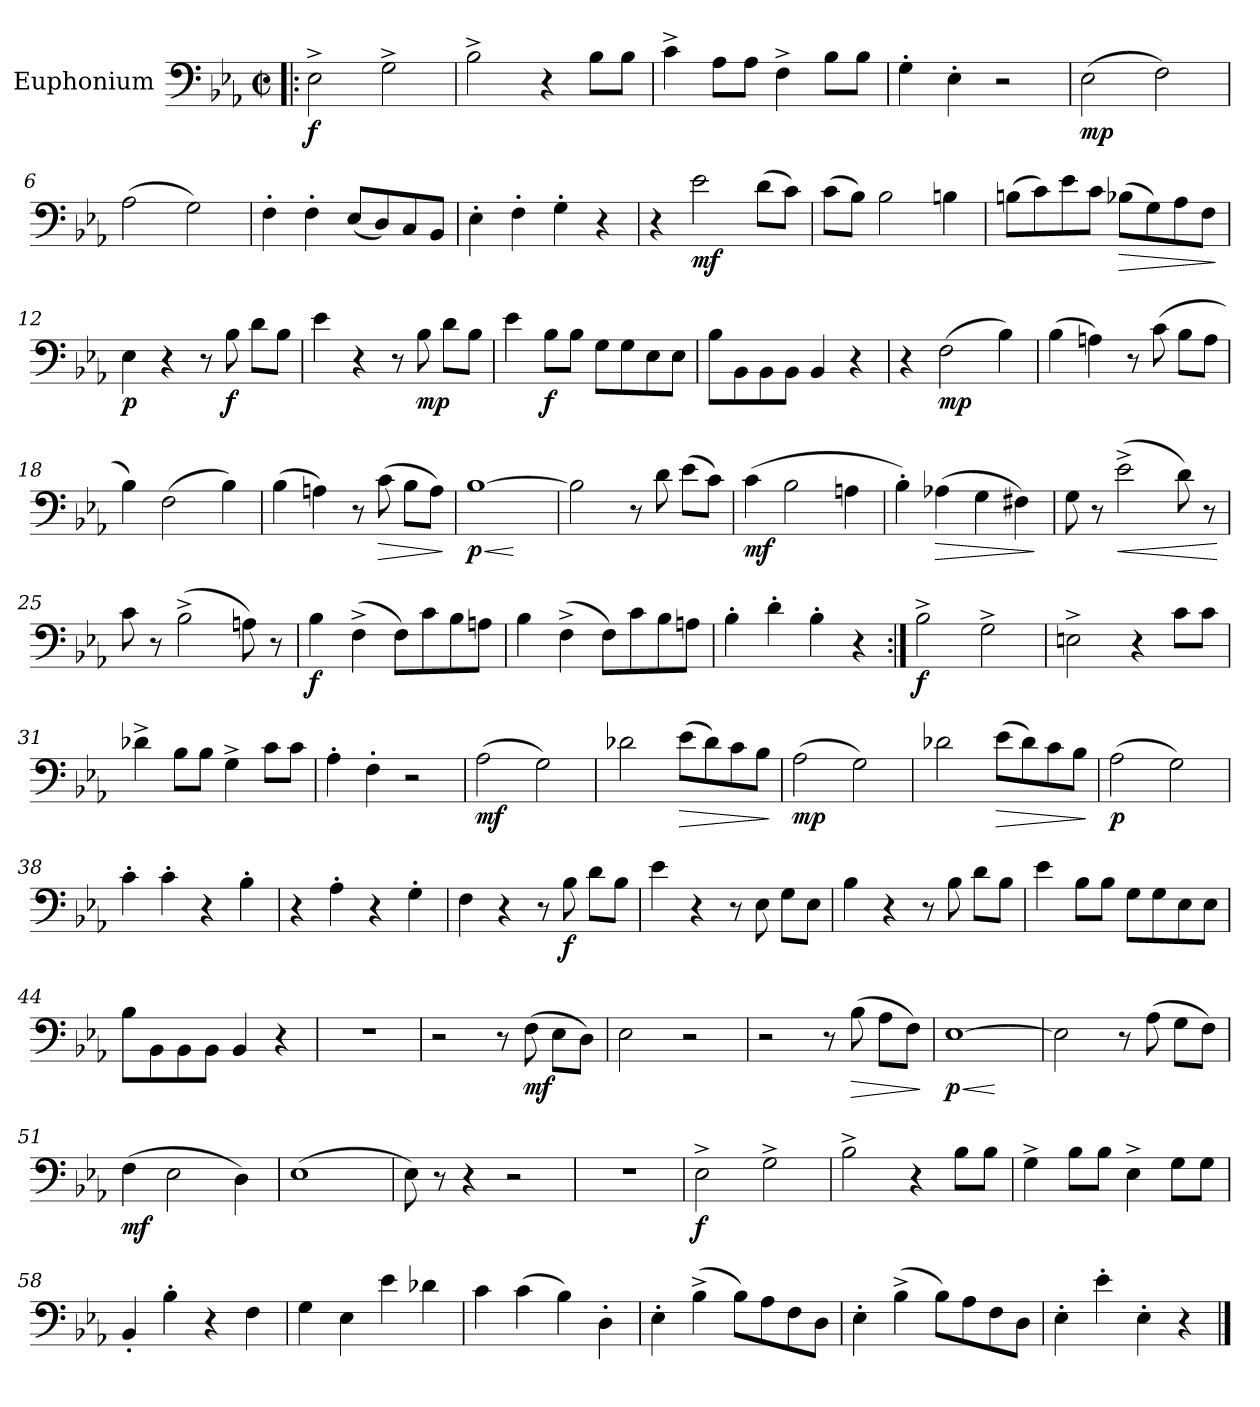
**kern	**dynam
*part1	*part1
*staff1	*staff1
*I"Euphonium	*
*I'Euph.	*
*clefF4	*
*k[b-e-a-]	*
*M2/2	*
*met(c|)	*
*MM144	*
=1!|:	=1!|:
!	!LO:DY:b
2E-^\	f
2G^\	.
=2	=2
2B-^\	.
4r	.
8B-\L	.
8B-\J	.
=3	=3
4c^\	.
8A-\L	.
8A-\J	.
4F^\	.
8B-\L	.
8B-\J	.
=4	=4
4G'\	.
4E-'\	.
2r	.
=5	=5
!	!LO:DY:b
(2E-\	mp
2F\)	.
=6	=6
(2A-\	.
2G\)	.
!!LO:LB:g=z
=7	=7
4F'\	.
4F'\	.
(8E-/L	.
8D/)	.
8C/	.
8BB-/J	.
=8	=8
4E-'\	.
4F'\	.
4G'\	.
4r	.
=9	=9
4r	.
!	!LO:DY:b
2e-\	mf
(8d\L	.
8c\J)	.
=10	=10
(8c\L	.
8B-\J)	.
2B-\	.
4Bn\	.
!!LO:LB:g=z
=11	=11
(8Bn\L	.
8c\)	.
8e-\	.
8c\J	.
!	!LO:HP:b
(8B-X\L	>
8G\)	.
8A-\	.
8F\J	.
.	]
=12	=12
!	!LO:DY:b
4E-\	p
4r	.
8r	.
!	!LO:DY:b
8B-\	f
8d\L	.
8B-\J	.
=13	=13
4e-\	.
4r	.
8r	.
!	!LO:DY:b
8B-\	mp
8d\L	.
8B-\J	.
=14	=14
4e-\	.
!	!LO:DY:b
8B-\L	f
8B-\J	.
8G\L	.
8G\	.
8E-\	.
8E-\J	.
!!LO:LB:g=z
=15	=15
8B-\L	.
8BB-\	.
8BB-\	.
8BB-\J	.
4BB-/	.
4r	.
=16	=16
4r	.
!	!LO:DY:b
(2F\	mp
4B-\)	.
=17	=17
(4B-\	.
4An\)	.
8r	.
(8c\	.
8B-\L	.
8A\J	.
=18	=18
4B-\)	.
(2F\	.
4B-\)	.
=19	=19
(4B-\	.
4An\)	.
8r	.
!	!LO:HP:b
(8c\	>
8B-\L	.
8A\J)	.
.	]
=20	=20
!	!LO:HP:b
!	!LO:DY:n=1:b
[1B-	< p
.	[
!!LO:LB:g=z
=21	=21
2B-\]	.
8r	.
8d\	.
(8e-\L	.
8c\J)	.
=22	=22
!	!LO:DY:b
(4c\	mf
2B-\	.
4An\	.
=23	=23
4B-'\)	.
!	!LO:HP:b
(4A-X\	>
4G\	.
4F#X\)	.
.	]
=24	=24
8G\	.
8r	.
!	!LO:HP:b
(2e-^\	<
8d\)	.
8r	.
.	[
=25	=25
8c\	.
8r	.
(2B-^\	.
8An\)	.
8r	.
!!LO:LB:g=z
=26	=26
!	!LO:DY:b
4B-\	f
(4F^\	.
8F\L)	.
8c\	.
8B-\	.
8An\J	.
=27	=27
4B-\	.
(4F^\	.
8F\L)	.
8c\	.
8B-\	.
8An\J	.
=28	=28
4B-'\	.
4d'\	.
4B-'\	.
4r	.
=29:|!	=29:|!
!	!LO:DY:b
2B-^\	f
2G^\	.
=30	=30
2En^\	.
4r	.
8c\L	.
8c\J	.
!!LO:LB:g=z
=31	=31
4d-X^\	.
8B-\L	.
8B-\J	.
4G^\	.
8c\L	.
8c\J	.
=32	=32
4A-'\	.
4F'\	.
2r	.
=33	=33
!	!LO:DY:b
(2A-\	mf
2G\)	.
=34	=34
2d-X\	.
!	!LO:HP:b
(8e-\L	>
8d-\)	.
8c\	.
8B-\J	.
.	]
=35	=35
!	!LO:DY:b
(2A-\	mp
2G\)	.
!!LO:LB:g=z
=36	=36
2d-X\	.
!	!LO:HP:b
(8e-\L	>
8d-\)	.
8c\	.
8B-\J	.
.	]
=37	=37
!	!LO:DY:b
(2A-\	p
2G\)	.
=38	=38
4c'\	.
4c'\	.
4r	.
4B-'\	.
=39	=39
4r	.
4A-'\	.
4r	.
4G'\	.
=40	=40
4F\	.
4r	.
8r	.
!	!LO:DY:b
8B-\	f
8d\L	.
8B-\J	.
!!LO:LB:g=z
=41	=41
4e-\	.
4r	.
8r	.
8E-\	.
8G\L	.
8E-\J	.
=42	=42
4B-\	.
4r	.
8r	.
8B-\	.
8d\L	.
8B-\J	.
=43	=43
4e-\	.
8B-\L	.
8B-\J	.
8G\L	.
8G\	.
8E-\	.
8E-\J	.
=44	=44
8B-\L	.
8BB-\	.
8BB-\	.
8BB-\J	.
4BB-/	.
4r	.
=45	=45
1r	.
!!LO:PB:g=z
=46	=46
2r	.
8r	.
!	!LO:DY:b
(8F\	mf
8E-\L	.
8D\J)	.
=47	=47
2E-\	.
2r	.
=48	=48
2r	.
8r	.
!	!LO:HP:b
(8B-\	>
8A-\L	.
8F\J)	.
.	]
=49	=49
!	!LO:HP:b
!	!LO:DY:n=1:b
[1E-	< p
.	[
=50	=50
2E-\]	.
8r	.
(8A-\	.
8G\L	.
8F\J)	.
=51	=51
!	!LO:DY:b
(4F\	mf
2E-\	.
4D\)	.
=52	=52
(1E-	.
!!LO:LB:g=z
=53	=53
8E-\)	.
8r	.
4r	.
2r	.
=54	=54
1r	.
=55	=55
!	!LO:DY:b
2E-^\	f
2G^\	.
=56	=56
2B-^\	.
4r	.
8B-\L	.
8B-\J	.
=57	=57
4G^\	.
8B-\L	.
8B-\J	.
4E-^\	.
8G\L	.
8G\J	.
=58	=58
4BB-'/	.
4B-'\	.
4r	.
4F\	.
!!LO:LB:g=z
=59	=59
4G\	.
4E-\	.
4e-\	.
4d-X\	.
=60	=60
4c\	.
(4c\	.
4B-\)	.
4D'\	.
=61	=61
4E-'\	.
(4B-^\	.
8B-\L)	.
8A-\	.
8F\	.
8D\J	.
=62	=62
4E-'\	.
(4B-^\	.
8B-\L)	.
8A-\	.
8F\	.
8D\J	.
=63	=63
4E-'\	.
4e-'\	.
4E-'\	.
4r	.
==	==
*-	*-
